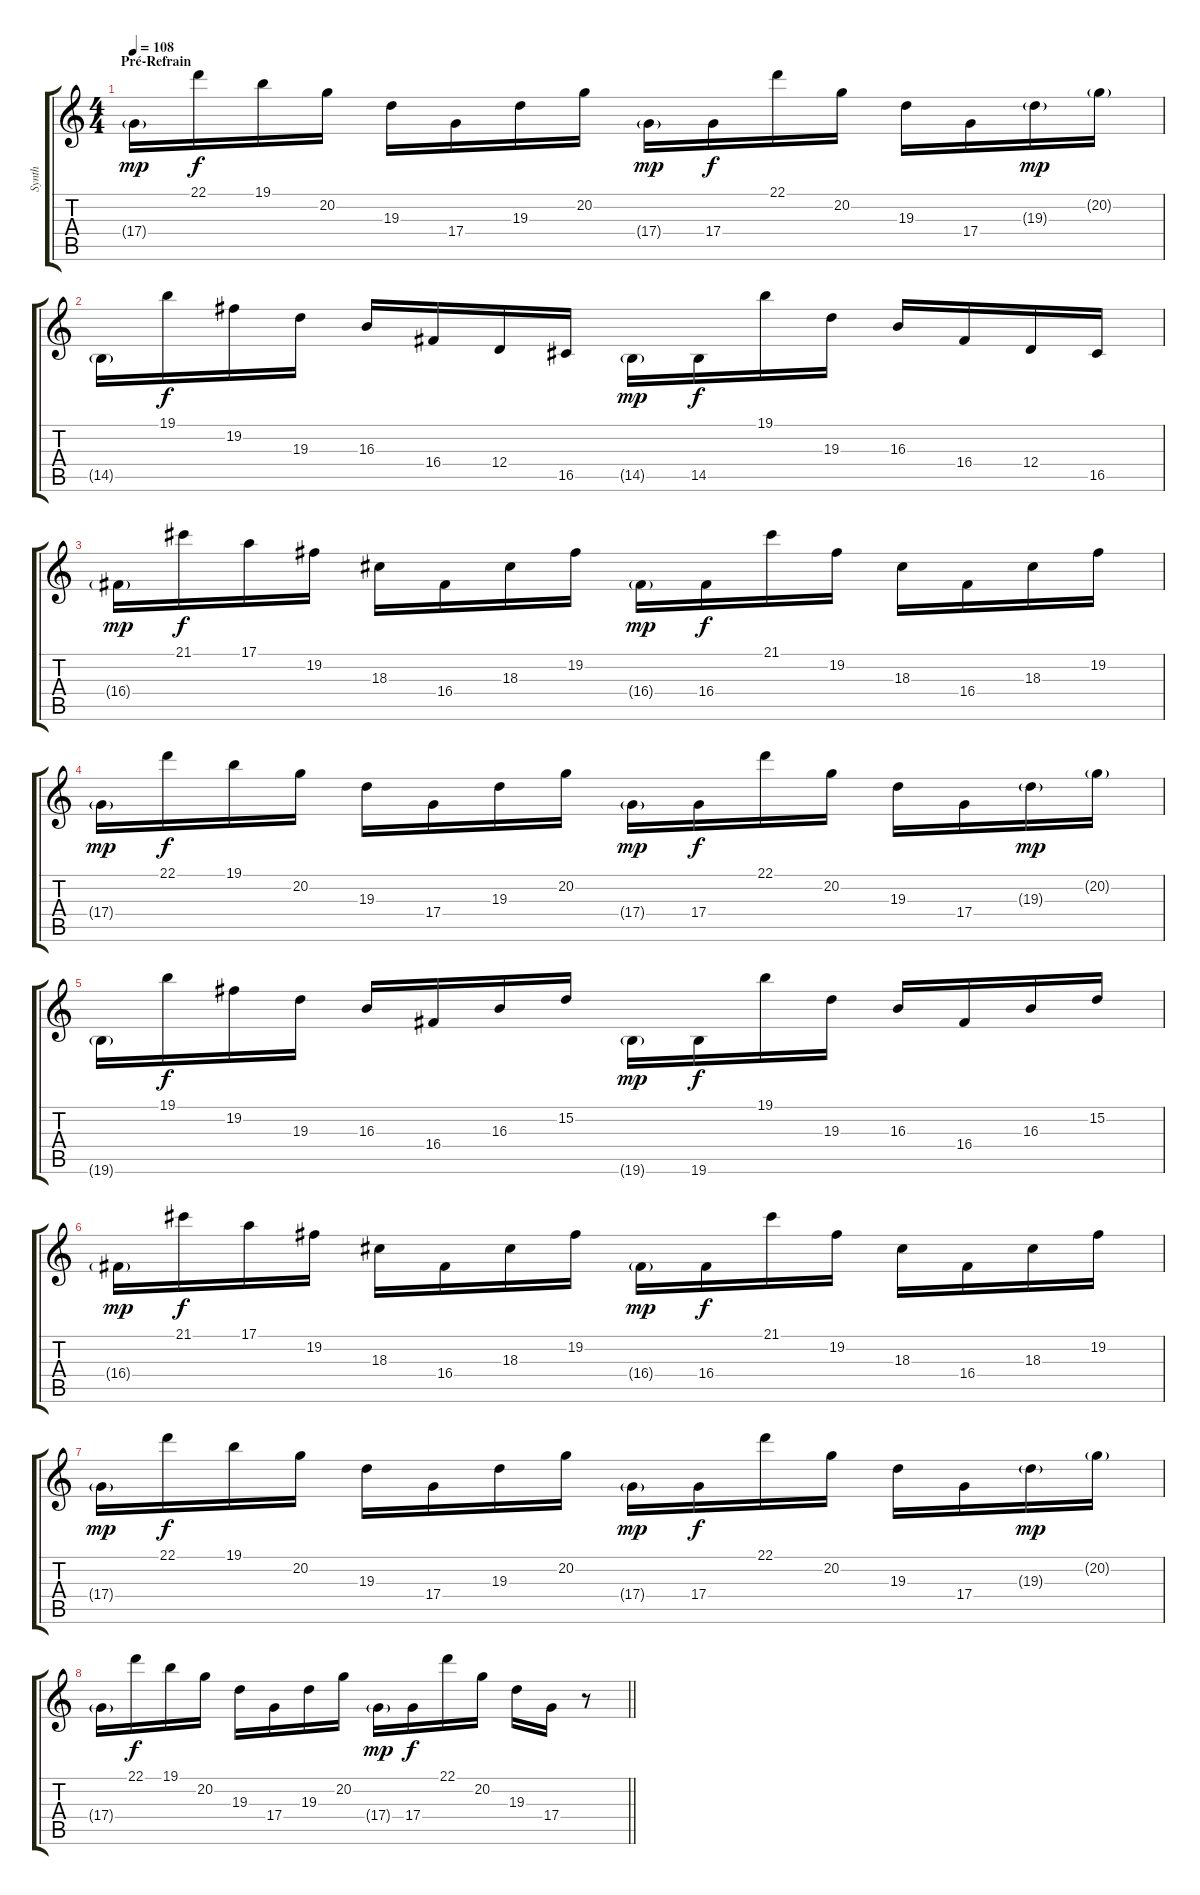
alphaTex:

\track ("Synth" "Synth") {instrument lead1square}
\staff {score tabs}
\tuning (E4 B3 G3 D3 A2 E2) {hide}
\ts (4 4)
\section ("" "Pré-Refrain")
\tempo 108
\clef g2
\ks c
17.4{g}.16{dy mp} 22.1.16{dy f} 19.1.16 20.2.16 19.3.16 17.4.16 19.3.16 20.2.16 17.4{g}.16{dy mp} 17.4.16{dy f} 22.1.16 20.2.16 19.3.16 17.4.16 19.3{g}.16{dy mp} 20.2{g}.16 |
14.5{g}.16 19.1.16{dy f} 19.2.16 19.3.16 16.3.16 16.4.16 12.4.16 16.5.16 14.5{g}.16{dy mp} 14.5.16{dy f} 19.1.16 19.3.16 16.3.16 16.4.16 12.4.16 16.5.16 |
16.4{g}.16{dy mp} 21.1.16{dy f} 17.1.16 19.2.16 18.3.16 16.4.16 18.3.16 19.2.16 16.4{g}.16{dy mp} 16.4.16{dy f} 21.1.16 19.2.16 18.3.16 16.4.16 18.3.16 19.2.16 |
17.4{g}.16{dy mp} 22.1.16{dy f} 19.1.16 20.2.16 19.3.16 17.4.16 19.3.16 20.2.16 17.4{g}.16{dy mp} 17.4.16{dy f} 22.1.16 20.2.16 19.3.16 17.4.16 19.3{g}.16{dy mp} 20.2{g}.16 |
19.6{g}.16 19.1.16{dy f} 19.2.16 19.3.16 16.3.16 16.4.16 16.3.16 15.2.16 19.6{g}.16{dy mp} 19.6.16{dy f} 19.1.16 19.3.16 16.3.16 16.4.16 16.3.16 15.2.16 |
16.4{g}.16{dy mp} 21.1.16{dy f} 17.1.16 19.2.16 18.3.16 16.4.16 18.3.16 19.2.16 16.4{g}.16{dy mp} 16.4.16{dy f} 21.1.16 19.2.16 18.3.16 16.4.16 18.3.16 19.2.16 |
17.4{g}.16{dy mp} 22.1.16{dy f} 19.1.16 20.2.16 19.3.16 17.4.16 19.3.16 20.2.16 17.4{g}.16{dy mp} 17.4.16{dy f} 22.1.16 20.2.16 19.3.16 17.4.16 19.3{g}.16{dy mp} 20.2{g}.16 |
\barLineRight lightlight
17.4{g}.16 22.1.16{dy f} 19.1.16 20.2.16 19.3.16 17.4.16 19.3.16 20.2.16 17.4{g}.16{dy mp} 17.4.16{dy f} 22.1.16 20.2.16 19.3.16 17.4.16 r.8
